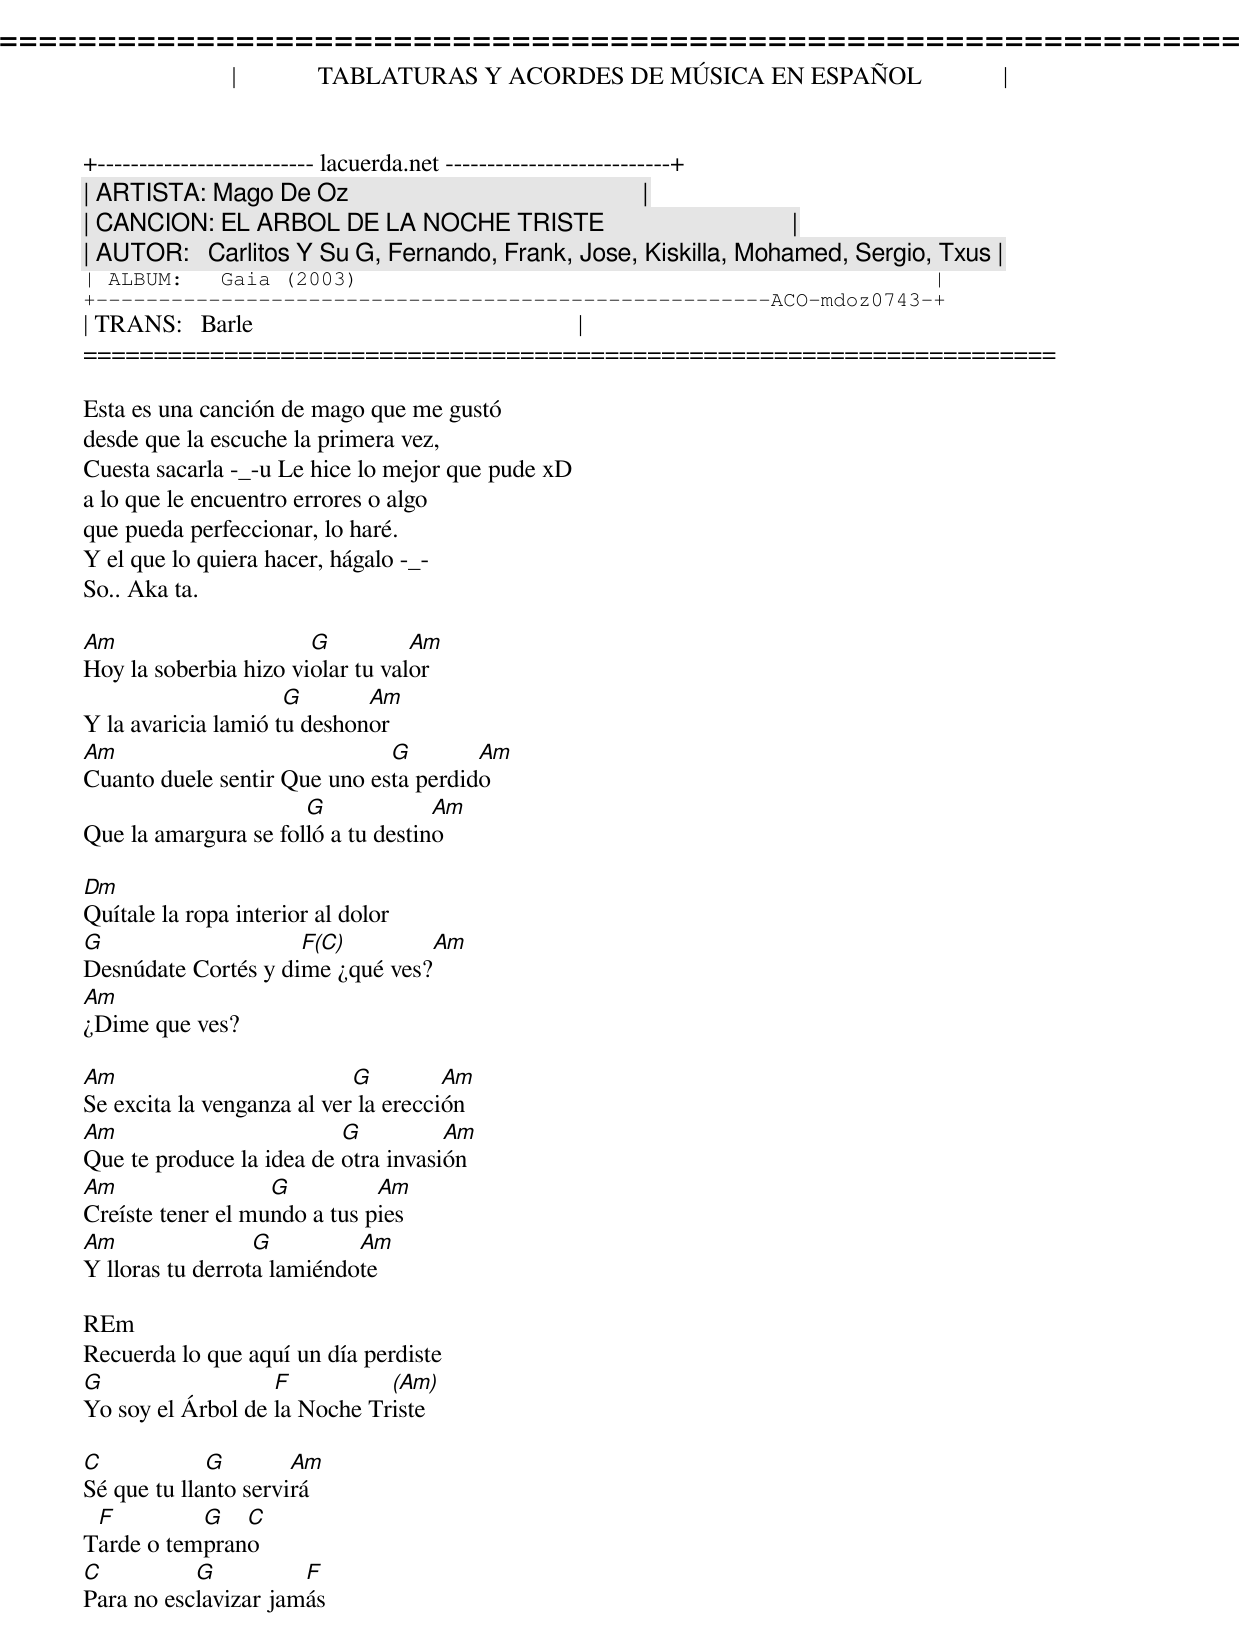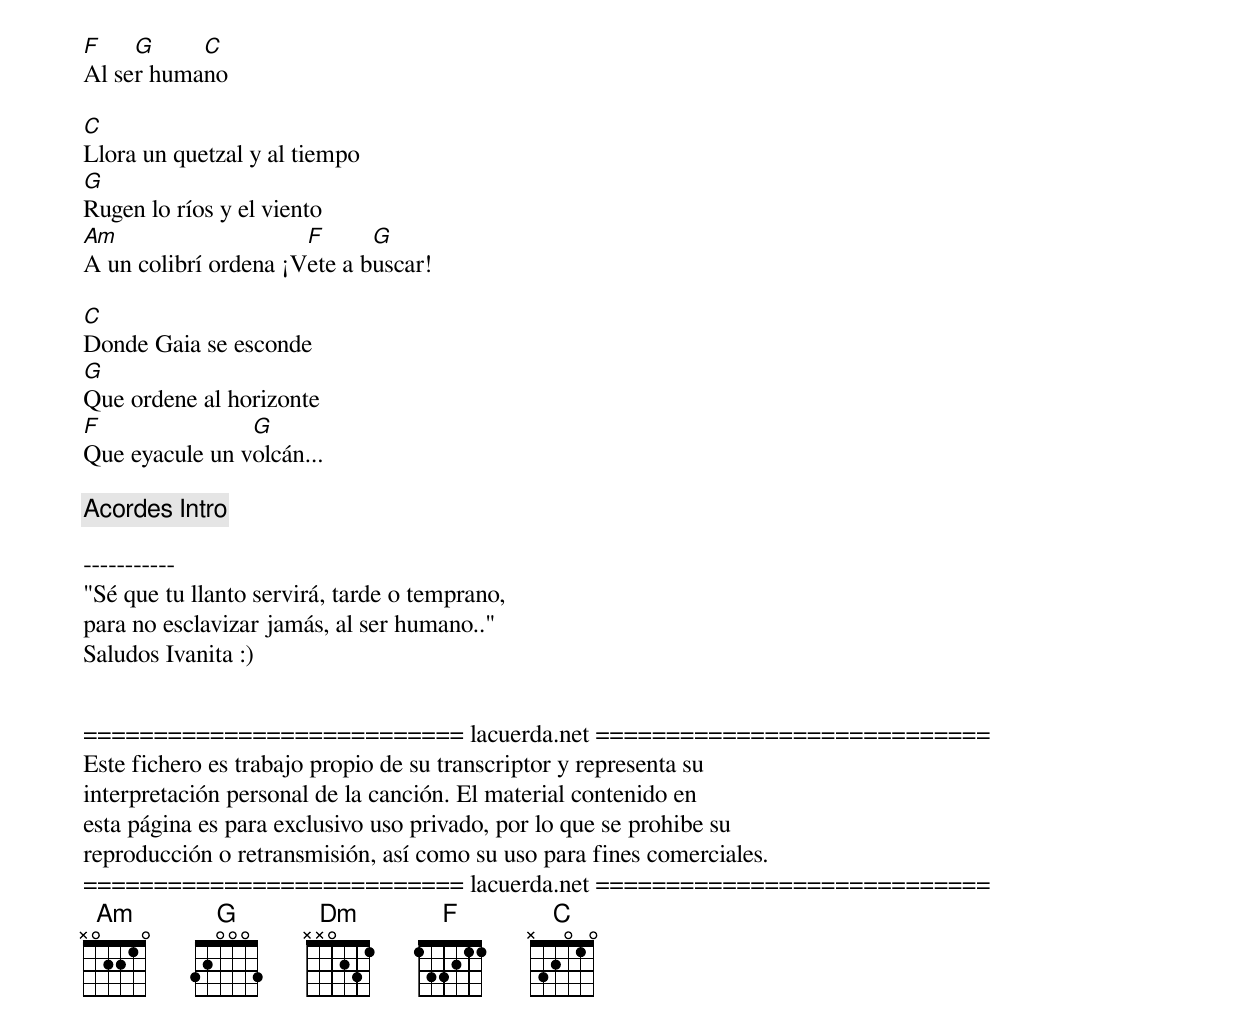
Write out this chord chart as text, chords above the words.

=====================================================================
|             TABLATURAS Y ACORDES DE MÚSICA EN ESPAÑOL             |
+-------------------------- lacuerda.net ---------------------------+
| ARTISTA: Mago De Oz                                               |
| CANCION: EL ARBOL DE LA NOCHE TRISTE                              |
| AUTOR:   Carlitos Y Su G, Fernando, Frank, Jose, Kiskilla, Mohamed, Sergio, Txus |
| ALBUM:   Gaia (2003)                                              |
+------------------------------------------------------ACO-mdoz0743-+
| TRANS:   Barle                                                    |
=====================================================================

Esta es una canción de mago que me gustó
desde que la escuche la primera vez,
Cuesta sacarla -_-u Le hice lo mejor que pude xD
a lo que le encuentro errores o algo
que pueda perfeccionar, lo haré.
Y el que lo quiera hacer, hágalo -_-
So.. Aka ta.

Am                     G          Am
Hoy la soberbia hizo violar tu valor
                     G       Am
Y la avaricia lamió tu deshonor
Am                            G        Am
Cuanto duele sentir Que uno esta perdido
                      G             Am
Que la amargura se folló a tu destino

Dm
Quítale la ropa interior al dolor
G                    F(C)          Am
Desnúdate Cortés y dime ¿qué ves?
Am
¿Dime que ves?

Am                          G         Am
Se excita la venganza al ver la erección
Am                        G          Am
Que te produce la idea de otra invasión
Am                 G          Am
Creíste tener el mundo a tus pies
Am                G         Am
Y lloras tu derrota lamiéndote

REm
Recuerda lo que aquí un día perdiste
G                  F          (Am)
Yo soy el Árbol de la Noche Triste

C            G        Am
Sé que tu llanto servirá
 F         G   C
Tarde o temprano
C          G          F
Para no esclavizar jamás
F    G     C
Al ser humano

C
Llora un quetzal y al tiempo
G
Rugen lo ríos y el viento
Am                    F      G
A un colibrí ordena ¡Vete a buscar!

C
Donde Gaia se esconde
G
Que ordene al horizonte
F               G
Que eyacule un volcán...

[Acordes Intro]

-----------
"Sé que tu llanto servirá, tarde o temprano,
para no esclavizar jamás, al ser humano.."
Saludos Ivanita :)


=========================== lacuerda.net ============================
Este fichero es trabajo propio de su transcriptor y representa su
interpretación personal de la canción. El material contenido en
esta página es para exclusivo uso privado, por lo que se prohibe su
reproducción o retransmisión, así como su uso para fines comerciales.
=========================== lacuerda.net ============================
